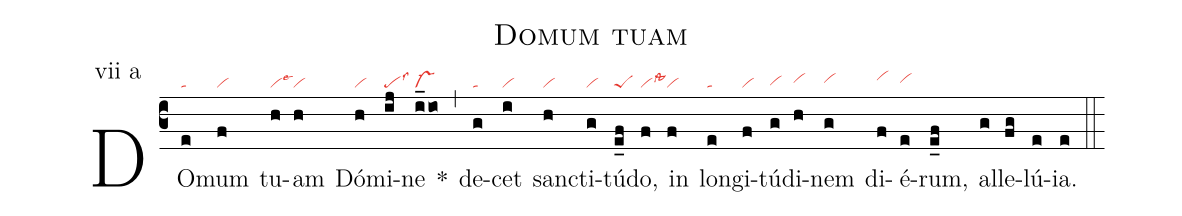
name: Domum tuam;
annotation: vii a;
mode: 7;
nabc-lines: 1;
%%
(c3)
DO(e|ta)mum(f|vi) tu(h|vilse3)am(h|vi) Dó(h|vi)mi(ij|pelss3)ne(i_io|vs-) *(,)
de(g|ta)cet(i|vi) san(h|vi)cti(g|vi)tú(e_f|peS)do,(f|vilssta3) in(f|vi)
lon(e|ta)gi(f|vi)tú(g|vihg)di(h|vihh)nem(g|vihh) di(f|vihi)é(e|vihh)rum,(e_f) al(g)le(fg)lú(e)ia.(e) (::)
